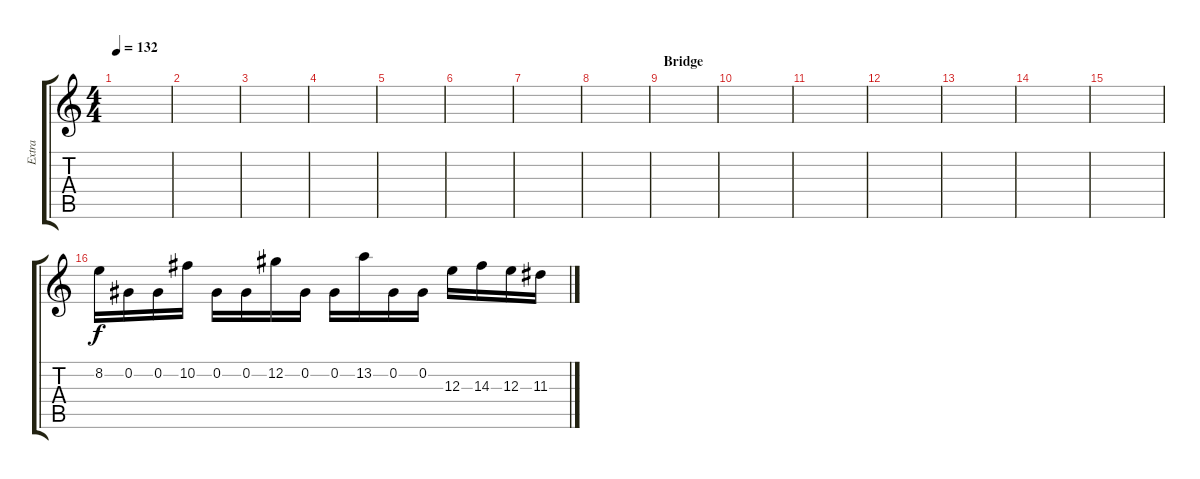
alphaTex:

\track ("Extra" "Extra") {instrument distortionguitar}
\staff {score tabs}
\tuning (Db4 Ab3 E3 B2 Gb2 Db2) {hide}
\ts (4 4)
\tempo 132
\clef g2
\ks c
|
|
|
|
|
|
|
|
\section ("" "Bridge")
|
|
|
|
|
|
|
8.2.16 0.2.16 0.2.16 10.2.16 0.2.16 0.2.16 12.2.16 0.2.16 0.2.16 13.2.16 0.2.16 0.2.16 12.3.16 14.3.16 12.3.16 11.3.16
